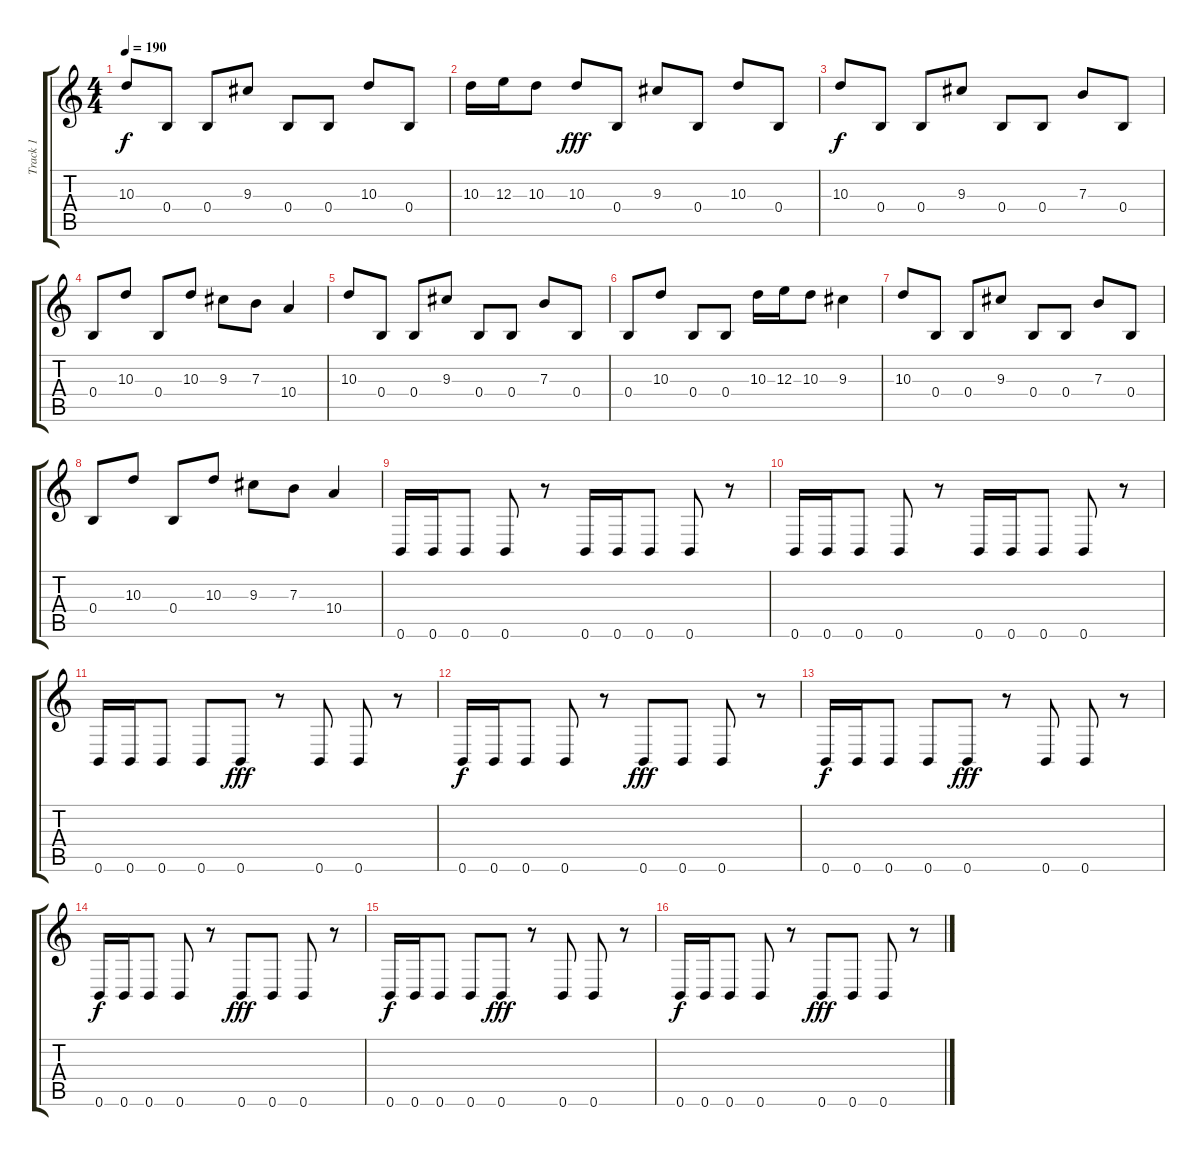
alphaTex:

\track ("Track 1" "Track 1") {instrument distortionguitar}
\staff {score tabs}
\tuning (Db4 Ab3 E3 B2 Gb2 B1) {hide}
\ts (4 4)
\tempo 190
\clef g2
\ks c
10.3.8{dy f} 0.4.8 0.4.8 9.3.8 0.4.8 0.4.8 10.3.8 0.4.8 |
10.3.16 12.3.16 10.3.8 10.3.8{dy fff} 0.4.8 9.3.8 0.4.8 10.3.8 0.4.8 |
10.3.8{dy f} 0.4.8 0.4.8 9.3.8 0.4.8 0.4.8 7.3.8 0.4.8 |
0.4.8 10.3.8 0.4.8 10.3.8 9.3.8 7.3.8 10.4.4 |
10.3.8 0.4.8 0.4.8 9.3.8 0.4.8 0.4.8 7.3.8 0.4.8 |
0.4.8 10.3.8 0.4.8 0.4.8 10.3.16 12.3.16 10.3.8 9.3.4 |
10.3.8 0.4.8 0.4.8 9.3.8 0.4.8 0.4.8 7.3.8 0.4.8 |
0.4.8 10.3.8 0.4.8 10.3.8 9.3.8 7.3.8 10.4.4 |
0.6.16 0.6.16 0.6.8 0.6.8 r.8 0.6.16 0.6.16 0.6.8 0.6.8 r.8 |
0.6.16 0.6.16 0.6.8 0.6.8 r.8 0.6.16 0.6.16 0.6.8 0.6.8 r.8 |
0.6.16 0.6.16 0.6.8 0.6.8 0.6.8{dy fff} r.8 0.6.8 0.6.8 r.8 |
0.6.16{dy f} 0.6.16 0.6.8 0.6.8 r.8 0.6.8{dy fff} 0.6.8 0.6.8 r.8 |
0.6.16{dy f} 0.6.16 0.6.8 0.6.8 0.6.8{dy fff} r.8 0.6.8 0.6.8 r.8 |
0.6.16{dy f} 0.6.16 0.6.8 0.6.8 r.8 0.6.8{dy fff} 0.6.8 0.6.8 r.8 |
0.6.16{dy f} 0.6.16 0.6.8 0.6.8 0.6.8{dy fff} r.8 0.6.8 0.6.8 r.8 |
0.6.16{dy f} 0.6.16 0.6.8 0.6.8 r.8 0.6.8{dy fff} 0.6.8 0.6.8 r.8
